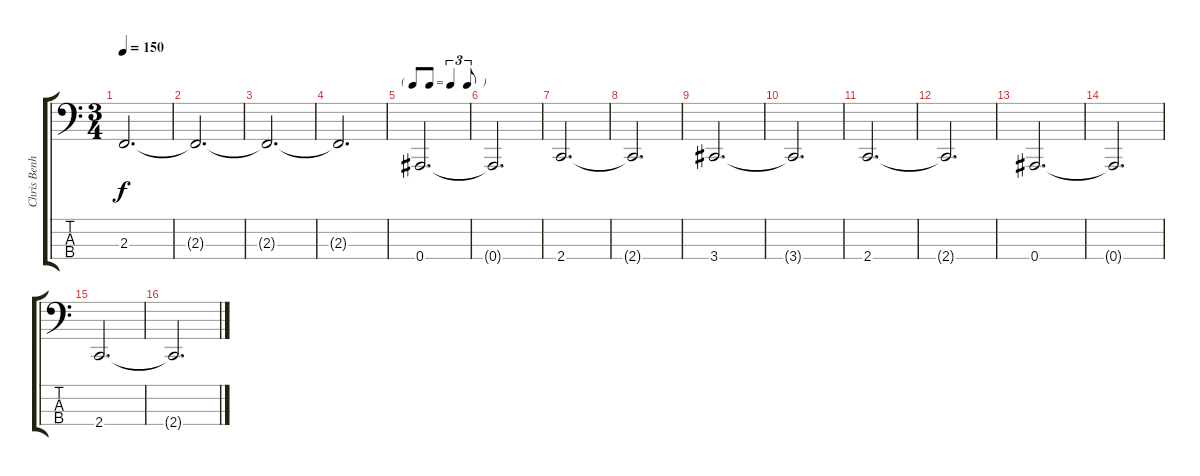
\track ("Chris Benham" "Chris Benh") {instrument electricbassfinger}
\staff {score tabs}
\tuning (Db2 Ab1 Eb1 Bb0) {hide}
\ts (3 4)
\tempo 150
\clef f4
\ks c
2.3.2{d dy f} |
2.3{t}.2{d} |
2.3{t}.2{d} |
2.3{t}.2{d} |
\tf triplet8th
0.4.2{d} |
0.4{t}.2{d} |
2.4.2{d} |
2.4{t}.2{d} |
3.4.2{d} |
3.4{t}.2{d} |
2.4.2{d} |
2.4{t}.2{d} |
0.4.2{d} |
0.4{t}.2{d} |
2.4.2{d} |
2.4{t}.2{d}
